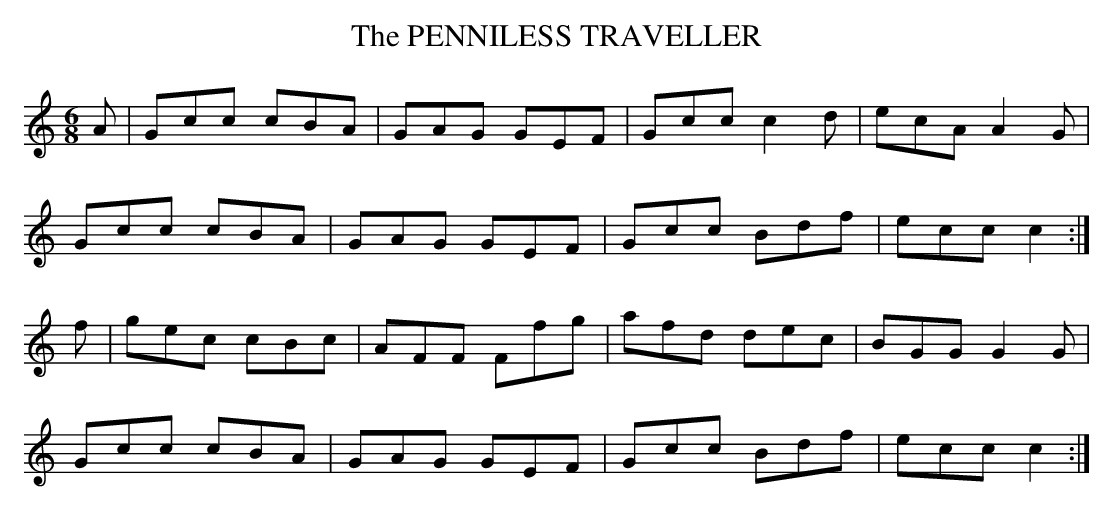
X:1
T:PENNILESS TRAVELLER, The
M:6/8
L:1/8
K:C
A|Gcc cBA|GAG GEF|Gcc c2d|ecA A2G|
Gcc cBA|GAG GEF|Gcc Bdf|ecc c2 :|
f|gec cBc|AFF Ffg|afd dec|BGG G2G|
Gcc cBA|GAG GEF|Gcc Bdf|ecc c2 :|
